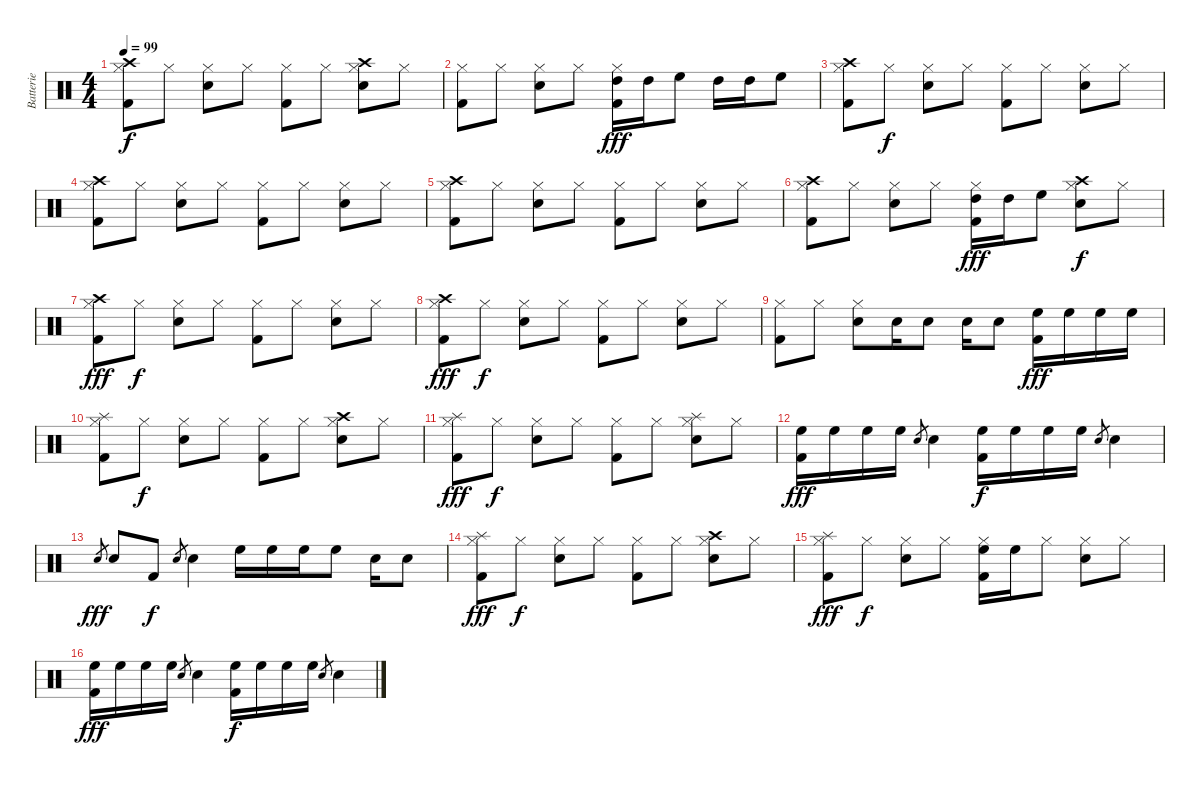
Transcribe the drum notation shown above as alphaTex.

\track ("Batterie" "Batterie") {instrument percussion}
\staff {score}
\articulation defaults
\ts (4 4)
\tempo 99
\clef neutral
\ks c
("Hi-Hat (closed)" "Kick (hit) 2" "Crash high (hit)").8{dy f} "Hi-Hat (closed)".8 ("Hi-Hat (closed)" "Electric Snare (hit)").8 "Hi-Hat (closed)".8 ("Hi-Hat (closed)" "Kick (hit) 2").8 "Hi-Hat (closed)".8 ("Hi-Hat (closed)" "Electric Snare (hit)" "Crash high (hit)").8 "Hi-Hat (closed)".8 |
("Hi-Hat (closed)" "Kick (hit) 2").8 "Hi-Hat (closed)".8 ("Hi-Hat (closed)" "Electric Snare (hit)").8 "Hi-Hat (closed)".8 ("Hi-Hat (closed)" "Kick (hit) 2" "High Tom (hit)").16{dy fff} "High Tom (hit)".16 "High Floor Tom (hit)".8 "High Tom (hit)".16 "High Tom (hit)".16 "High Floor Tom (hit)".8 |
("Hi-Hat (closed)" "Kick (hit) 2" "Crash high (hit)").8 "Hi-Hat (closed)".8{dy f} ("Hi-Hat (closed)" "Electric Snare (hit)").8 "Hi-Hat (closed)".8 ("Hi-Hat (closed)" "Kick (hit) 2").8 "Hi-Hat (closed)".8 ("Hi-Hat (closed)" "Electric Snare (hit)").8 "Hi-Hat (closed)".8 |
("Hi-Hat (closed)" "Kick (hit) 2" "Crash high (hit)").8 "Hi-Hat (closed)".8 ("Hi-Hat (closed)" "Electric Snare (hit)").8 "Hi-Hat (closed)".8 ("Hi-Hat (closed)" "Kick (hit) 2").8 "Hi-Hat (closed)".8 ("Hi-Hat (closed)" "Electric Snare (hit)").8 "Hi-Hat (closed)".8 |
("Hi-Hat (closed)" "Kick (hit) 2" "Crash high (hit)").8 "Hi-Hat (closed)".8 ("Hi-Hat (closed)" "Electric Snare (hit)").8 "Hi-Hat (closed)".8 ("Hi-Hat (closed)" "Kick (hit) 2").8 "Hi-Hat (closed)".8 ("Hi-Hat (closed)" "Electric Snare (hit)").8 "Hi-Hat (closed)".8 |
("Hi-Hat (closed)" "Kick (hit) 2" "Crash high (hit)").8 "Hi-Hat (closed)".8 ("Hi-Hat (closed)" "Electric Snare (hit)").8 "Hi-Hat (closed)".8 ("Hi-Hat (closed)" "Kick (hit) 2" "High Tom (hit)").16{dy fff} "High Tom (hit)".16 "High Floor Tom (hit)".8 ("Hi-Hat (closed)" "Electric Snare (hit)" "Crash high (hit)").8{dy f} "Hi-Hat (closed)".8 |
("Hi-Hat (closed)" "Kick (hit) 2" "Crash high (hit)").8{dy fff} "Hi-Hat (closed)".8{dy f} ("Hi-Hat (closed)" "Electric Snare (hit)").8 "Hi-Hat (closed)".8 ("Hi-Hat (closed)" "Kick (hit) 2").8 "Hi-Hat (closed)".8 ("Hi-Hat (closed)" "Electric Snare (hit)").8 "Hi-Hat (closed)".8 |
("Hi-Hat (closed)" "Kick (hit) 2" "Crash high (hit)").8{dy fff} "Hi-Hat (closed)".8{dy f} ("Hi-Hat (closed)" "Electric Snare (hit)").8 "Hi-Hat (closed)".8 ("Hi-Hat (closed)" "Kick (hit) 2").8 "Hi-Hat (closed)".8 ("Hi-Hat (closed)" "Electric Snare (hit)").8 "Hi-Hat (closed)".8 |
("Hi-Hat (closed)" "Kick (hit) 2").8 "Hi-Hat (closed)".8 ("Hi-Hat (closed)" "Electric Snare (hit)").8 "Electric Snare (hit)".16 "Electric Snare (hit)".8 "Electric Snare (hit)".16 "Electric Snare (hit)".8 ("Kick (hit) 2" "High Floor Tom (hit)").16{dy fff} "High Floor Tom (hit)".16 "High Floor Tom (hit)".16 "High Floor Tom (hit)".16 |
("Hi-Hat (closed)" "Kick (hit) 2" "Splash (hit)").8 "Hi-Hat (closed)".8{dy f} ("Hi-Hat (closed)" "Electric Snare (hit)").8 "Hi-Hat (closed)".8 ("Hi-Hat (closed)" "Kick (hit) 2").8 "Hi-Hat (closed)".8 ("Hi-Hat (closed)" "Electric Snare (hit)" "Crash high (hit)").8 "Hi-Hat (closed)".8 |
("Hi-Hat (closed)" "Kick (hit) 2" "Splash (hit)").8{dy fff} "Hi-Hat (closed)".8{dy f} ("Hi-Hat (closed)" "Electric Snare (hit)").8 "Hi-Hat (closed)".8 ("Hi-Hat (closed)" "Kick (hit) 2").8 "Hi-Hat (closed)".8 ("Hi-Hat (closed)" "Electric Snare (hit)" "Splash (hit)").8 "Hi-Hat (closed)".8 |
("Kick (hit) 2" "High Floor Tom (hit)").16{dy fff} "High Floor Tom (hit)".16 "High Floor Tom (hit)".16 "High Floor Tom (hit)".16 "Electric Snare (hit)".8{gr} "Electric Snare (hit)".4 ("Kick (hit) 2" "High Floor Tom (hit)").16{dy f} "High Floor Tom (hit)".16 "High Floor Tom (hit)".16 "High Floor Tom (hit)".16 "Electric Snare (hit)".8{gr} "Electric Snare (hit)".4 |
"Electric Snare (hit)".8{gr dy fff} "Electric Snare (hit)".8 "Kick (hit) 2".8{dy f} "Electric Snare (hit)".8{gr} "Electric Snare (hit)".4 "High Floor Tom (hit)".16 "High Floor Tom (hit)".16 "High Floor Tom (hit)".16 "High Floor Tom (hit)".8 "Electric Snare (hit)".16 "Electric Snare (hit)".8 |
("Hi-Hat (closed)" "Kick (hit) 2" "Splash (hit)").8{dy fff} "Hi-Hat (closed)".8{dy f} ("Hi-Hat (closed)" "Electric Snare (hit)").8 "Hi-Hat (closed)".8 ("Hi-Hat (closed)" "Kick (hit) 2").8 "Hi-Hat (closed)".8 ("Hi-Hat (closed)" "Electric Snare (hit)" "Crash high (hit)").8 "Hi-Hat (closed)".8 |
("Hi-Hat (closed)" "Kick (hit) 2" "Splash (hit)").8{dy fff} "Hi-Hat (closed)".8{dy f} ("Hi-Hat (closed)" "Electric Snare (hit)").8 "Hi-Hat (closed)".8 ("Hi-Hat (closed)" "Kick (hit) 2" "High Floor Tom (hit)").16 "High Floor Tom (hit)".16 "Hi-Hat (closed)".8 ("Hi-Hat (closed)" "Electric Snare (hit)").8 "Hi-Hat (closed)".8 |
("Kick (hit) 2" "High Floor Tom (hit)").16{dy fff} "High Floor Tom (hit)".16 "High Floor Tom (hit)".16 "High Floor Tom (hit)".16 "Electric Snare (hit)".8{gr} "Electric Snare (hit)".4 ("Kick (hit) 2" "High Floor Tom (hit)").16{dy f} "High Floor Tom (hit)".16 "High Floor Tom (hit)".16 "High Floor Tom (hit)".16 "Electric Snare (hit)".8{gr} "Electric Snare (hit)".4
